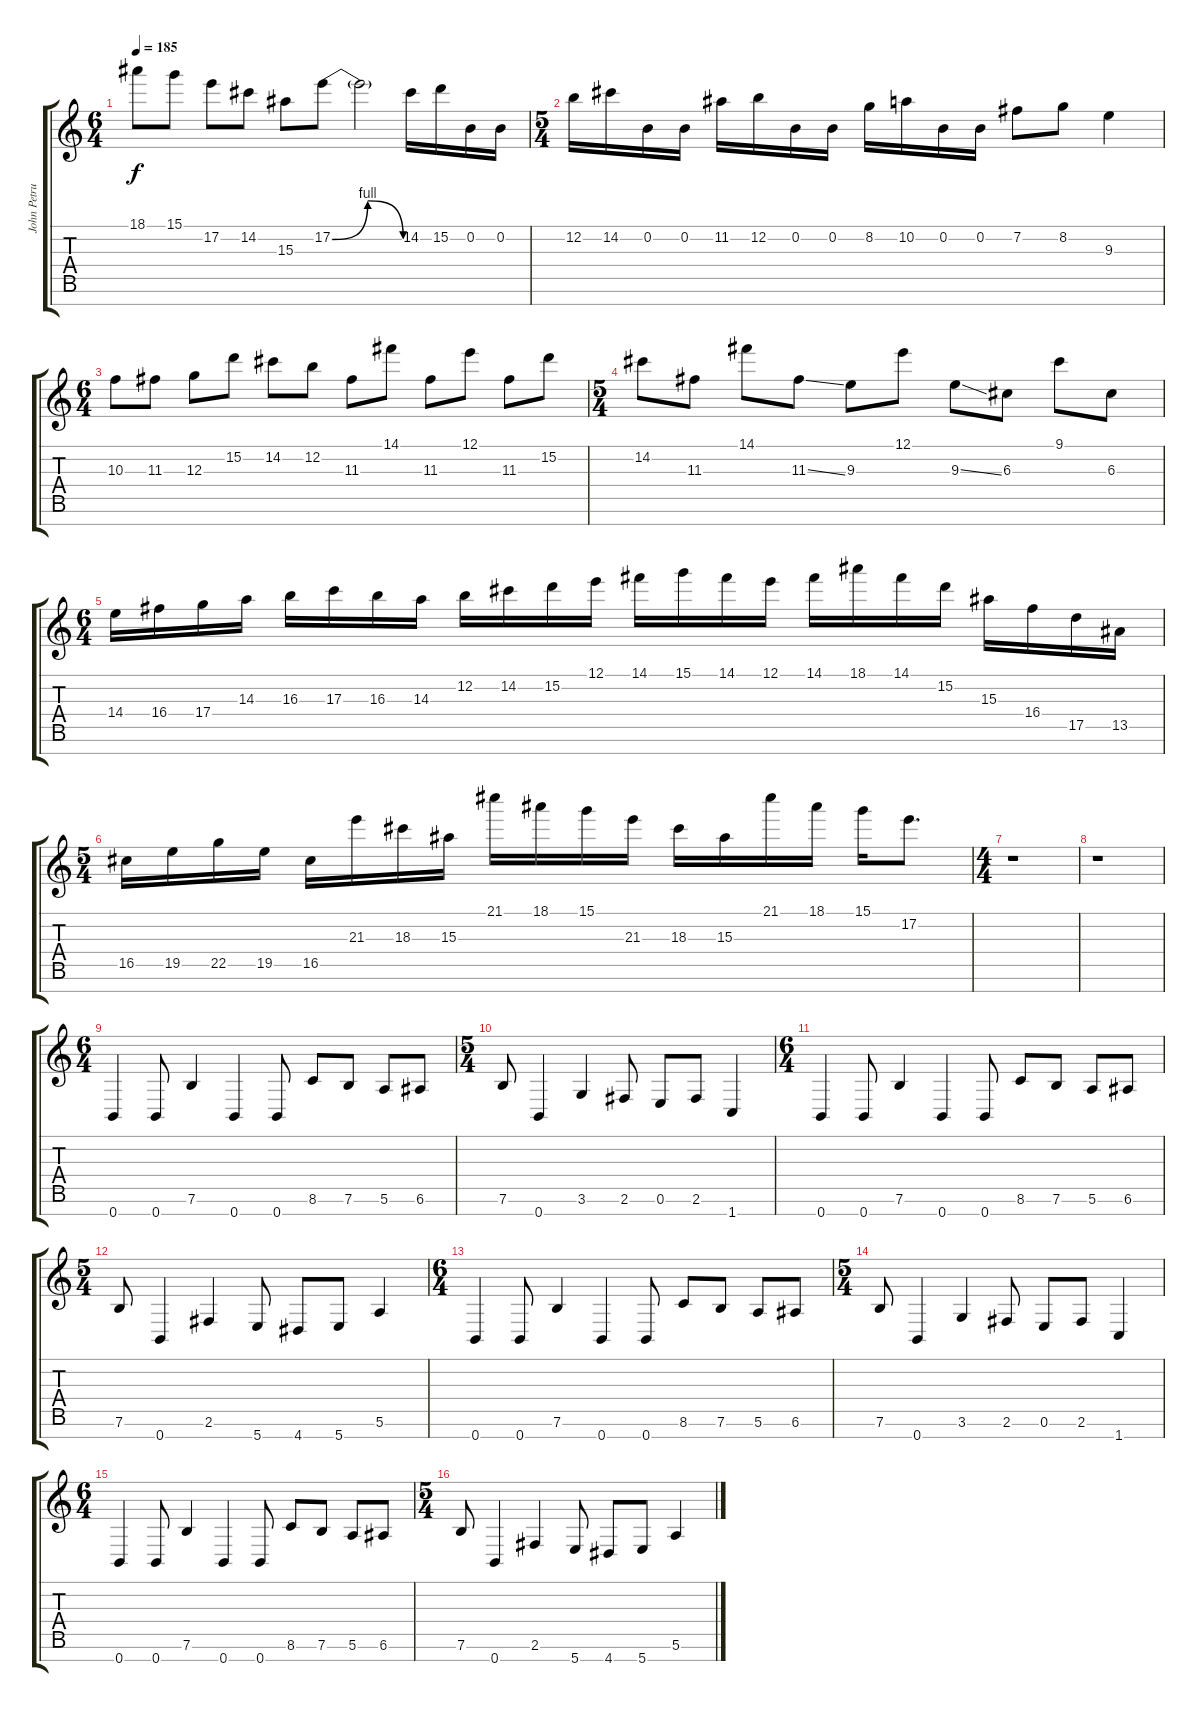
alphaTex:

\track ("John Petrucci" "John Petru") {instrument overdrivenguitar}
\staff {score tabs}
\tuning (E4 B3 G3 D3 A2 E2 B1) {hide}
\ts (6 4)
\tempo 185
\clef g2
\ks c
18.1.8{dy f} 15.1.8 17.2.8 14.2.8 15.3.8 17.2{be (bendrelease 0 0 15 4 45 4 60 0)}.8 17.2{t}.2 14.2.16 15.2.16 0.2.16 0.2.16 |
\ts (5 4)
12.2.16 14.2.16 0.2.16 0.2.16 11.2.16 12.2.16 0.2.16 0.2.16 8.2.16 10.2.16 0.2.16 0.2.16 7.2.8 8.2.8 9.3.4 |
\ts (6 4)
10.3.8 11.3.8 12.3.8 15.2.8 14.2.8 12.2.8 11.3.8 14.1.8 11.3.8 12.1.8 11.3.8 15.2.8 |
\ts (5 4)
14.2.8 11.3.8 14.1.8 11.3{ss}.8 9.3.8 12.1.8 9.3{ss}.8 6.3.8 9.1.8 6.3.8 |
\ts (6 4)
14.4.16 16.4.16 17.4.16 14.3.16 16.3.16 17.3.16 16.3.16 14.3.16 12.2.16 14.2.16 15.2.16 12.1.16 14.1.16 15.1.16 14.1.16 12.1.16 14.1.16 18.1.16 14.1.16 15.2.16 15.3.16 16.4.16 17.5.16 13.5.16 |
\ts (5 4)
16.5.16 19.5.16 22.5.16 19.5.16 16.5.16 21.3.16 18.3.16 15.3.16 21.1.16 18.1.16 15.1.16 21.3.16 18.3.16 15.3.16 21.1.16 18.1.16 15.1.16 17.2.8{d} |
\ts (4 4)
r.1 |
r.1 |
\ts (6 4)
0.7.4 0.7.8 7.6.4 0.7.4 0.7.8 8.6.8 7.6.8 5.6.8 6.6.8 |
\ts (5 4)
7.6.8 0.7.4 3.6.4 2.6.8 0.6.8 2.6.8 1.7.4 |
\ts (6 4)
0.7.4 0.7.8 7.6.4 0.7.4 0.7.8 8.6.8 7.6.8 5.6.8 6.6.8 |
\ts (5 4)
7.6.8 0.7.4 2.6.4 5.7.8 4.7.8 5.7.8 5.6.4 |
\ts (6 4)
0.7.4 0.7.8 7.6.4 0.7.4 0.7.8 8.6.8 7.6.8 5.6.8 6.6.8 |
\ts (5 4)
7.6.8 0.7.4 3.6.4 2.6.8 0.6.8 2.6.8 1.7.4 |
\ts (6 4)
0.7.4 0.7.8 7.6.4 0.7.4 0.7.8 8.6.8 7.6.8 5.6.8 6.6.8 |
\ts (5 4)
7.6.8 0.7.4 2.6.4 5.7.8 4.7.8 5.7.8 5.6.4
